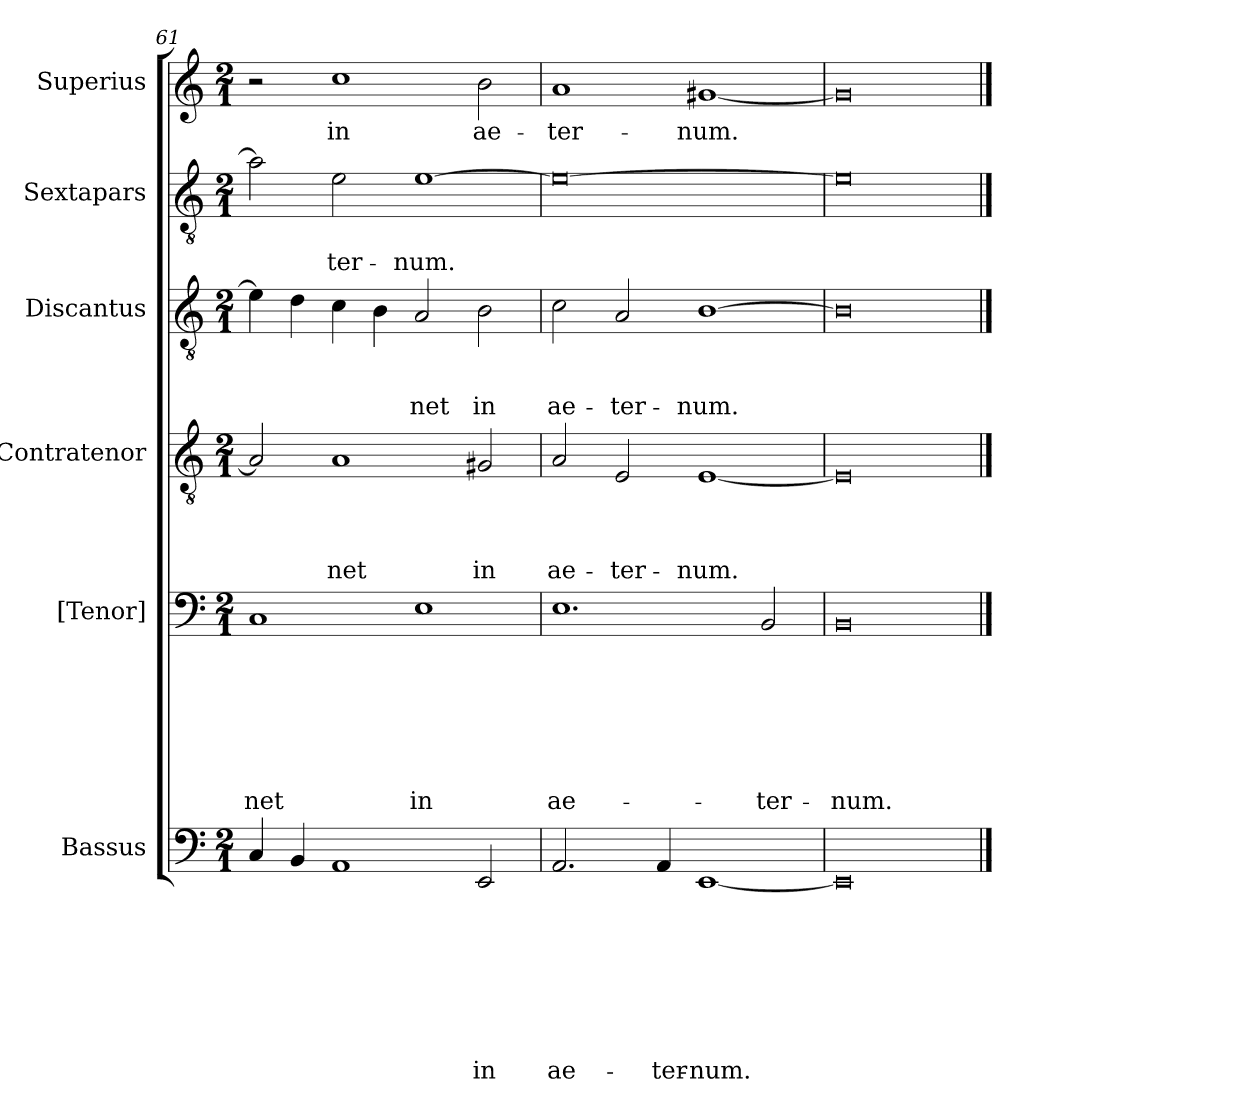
**kern	**text	**text	**text	**text	**text	**text	**text	**text	**kern	**text	**text	**text	**text	**text	**text	**text	**kern	**text	**text	**text	**text	**kern	**text	**text	**text	**kern	**text	**text	**kern	**text
*part6	*part6	*part6	*part6	*part6	*part6	*part6	*part6	*part6	*part5	*part5	*part5	*part5	*part5	*part5	*part5	*part5	*part4	*part4	*part4	*part4	*part4	*part3	*part3	*part3	*part3	*part2	*part2	*part2	*part1	*part1
*staff6	*staff6	*staff6	*staff6	*staff6	*staff6	*staff6	*staff6	*staff6	*staff5	*staff5	*staff5	*staff5	*staff5	*staff5	*staff5	*staff5	*staff4	*staff4	*staff4	*staff4	*staff4	*staff3	*staff3	*staff3	*staff3	*staff2	*staff2	*staff2	*staff1	*staff1
*I"Bassus	*	*	*	*	*	*	*	*	*I"[Tenor]	*	*	*	*	*	*	*	*I"Contratenor	*	*	*	*	*I"Discantus	*	*	*	*I"Sextapars	*	*	*I"Superius	*
*I'B.	*	*	*	*	*	*	*	*	*I'[T.]	*	*	*	*	*	*	*	*I'Ct.	*	*	*	*	*I'Ds.	*	*	*	*I'Sx.	*	*	*I'Sp.	*
*clefF4	*	*	*	*	*	*	*	*	*clefF4	*	*	*	*	*	*	*	*clefGv2	*	*	*	*	*clefGv2	*	*	*	*clefGv2	*	*	*clefG2	*
*k[]	*	*	*	*	*	*	*	*	*k[]	*	*	*	*	*	*	*	*k[]	*	*	*	*	*k[]	*	*	*	*k[]	*	*	*k[]	*
*C:	*	*	*	*	*	*	*	*	*C:	*	*	*	*	*	*	*	*C:	*	*	*	*	*C:	*	*	*	*C:	*	*	*C:	*
*M2/1	*	*	*	*	*	*	*	*	*M2/1	*	*	*	*	*	*	*	*M2/1	*	*	*	*	*M2/1	*	*	*	*M2/1	*	*	*M2/1	*
=61	=61	=61	=61	=61	=61	=61	=61	=61	=61	=61	=61	=61	=61	=61	=61	=61	=61	=61	=61	=61	=61	=61	=61	=61	=61	=61	=61	=61	=61	=61
!	!	!	!	!	!	!	!	!	!	!	!	!	!	!	!	!LO:LY:b	!	!	!	!	!	!	!	!	!	!	!	!	!	!
4C/	.	.	.	.	.	.	.	.	1C	.	.	.	.	.	.	-net	2A/]	.	.	.	.	4e\]	.	.	.	2a\]	.	.	2r	.
4BB/	.	.	.	.	.	.	.	.	.	.	.	.	.	.	.	.	.	.	.	.	.	4d\	.	.	.	.	.	.	.	.
!	!	!	!	!	!	!	!	!	!	!	!	!	!	!	!	!	!	!	!	!	!LO:LY:b	!	!	!	!	!	!	!LO:LY:b	!	!LO:LY:b
1AA	.	.	.	.	.	.	.	.	.	.	.	.	.	.	.	.	1A	.	.	.	-net	4c\	.	.	.	2e\	.	-ter-	1cc	in
.	.	.	.	.	.	.	.	.	.	.	.	.	.	.	.	.	.	.	.	.	.	4B\	.	.	.	.	.	.	.	.
!	!	!	!	!	!	!	!	!	!	!	!	!	!	!	!	!LO:LY:b	!	!	!	!	!	!	!	!	!LO:LY:b	!	!	!LO:LY:b	!	!
.	.	.	.	.	.	.	.	.	1E	.	.	.	.	.	.	in	.	.	.	.	.	2A/	.	.	-net	[>1e	.	-num.	.	.
!	!	!	!	!	!	!	!	!LO:LY:b	!	!	!	!	!	!	!	!	!	!	!	!	!LO:LY:b	!	!	!	!LO:LY:b	!	!	!	!	!LO:LY:b
2EE/	.	.	.	.	.	.	.	in	.	.	.	.	.	.	.	.	2G#X/	.	.	.	in	2B\	.	.	in	.	.	.	2b\	ae-
=62	=62	=62	=62	=62	=62	=62	=62	=62	=62	=62	=62	=62	=62	=62	=62	=62	=62	=62	=62	=62	=62	=62	=62	=62	=62	=62	=62	=62	=62	=62
!	!	!	!	!	!	!	!	!LO:LY:b	!	!	!	!	!	!	!	!LO:LY:b	!	!	!	!	!LO:LY:b	!	!	!	!LO:LY:b	!	!	!	!	!LO:LY:b
2.AA/	.	.	.	.	.	.	.	ae-	1.E	.	.	.	.	.	.	ae-	2A/	.	.	.	ae-	2c\	.	.	ae-	0e_	.	.	1a	-ter-
!	!	!	!	!	!	!	!	!	!	!	!	!	!	!	!	!	!	!	!	!	!LO:LY:b	!	!	!	!LO:LY:b	!	!	!	!	!
.	.	.	.	.	.	.	.	.	.	.	.	.	.	.	.	.	2E/	.	.	.	-ter-	2A/	.	.	-ter-	.	.	.	.	.
!	!	!	!	!	!	!	!	!LO:LY:b	!	!	!	!	!	!	!	!	!	!	!	!	!	!	!	!	!	!	!	!	!	!
4AA/	.	.	.	.	.	.	.	-ter-	.	.	.	.	.	.	.	.	.	.	.	.	.	.	.	.	.	.	.	.	.	.
!	!	!	!	!	!	!	!	!LO:LY:b	!	!	!	!	!	!	!	!	!	!	!	!	!LO:LY:b	!	!	!	!LO:LY:b	!	!	!	!	!LO:LY:b
[<1EE	.	.	.	.	.	.	.	-num.	.	.	.	.	.	.	.	.	[<1E	.	.	.	-num.	[>1B	.	.	-num.	.	.	.	[<1g#X	-num.
!	!	!	!	!	!	!	!	!	!	!	!	!	!	!	!	!LO:LY:b	!	!	!	!	!	!	!	!	!	!	!	!	!	!
.	.	.	.	.	.	.	.	.	2BB/	.	.	.	.	.	.	-ter-	.	.	.	.	.	.	.	.	.	.	.	.	.	.
=63	=63	=63	=63	=63	=63	=63	=63	=63	=63	=63	=63	=63	=63	=63	=63	=63	=63	=63	=63	=63	=63	=63	=63	=63	=63	=63	=63	=63	=63	=63
!	!	!	!	!	!	!	!	!	!	!	!	!	!	!	!	!LO:LY:b	!	!	!	!	!	!	!	!	!	!	!	!	!	!
0EE]	.	.	.	.	.	.	.	.	0BB	.	.	.	.	.	.	-num.	0E]	.	.	.	.	0B]	.	.	.	0e]	.	.	0g#]	.
==	==	==	==	==	==	==	==	==	==	==	==	==	==	==	==	==	==	==	==	==	==	==	==	==	==	==	==	==	==	==
*-	*-	*-	*-	*-	*-	*-	*-	*-	*-	*-	*-	*-	*-	*-	*-	*-	*-	*-	*-	*-	*-	*-	*-	*-	*-	*-	*-	*-	*-	*-
